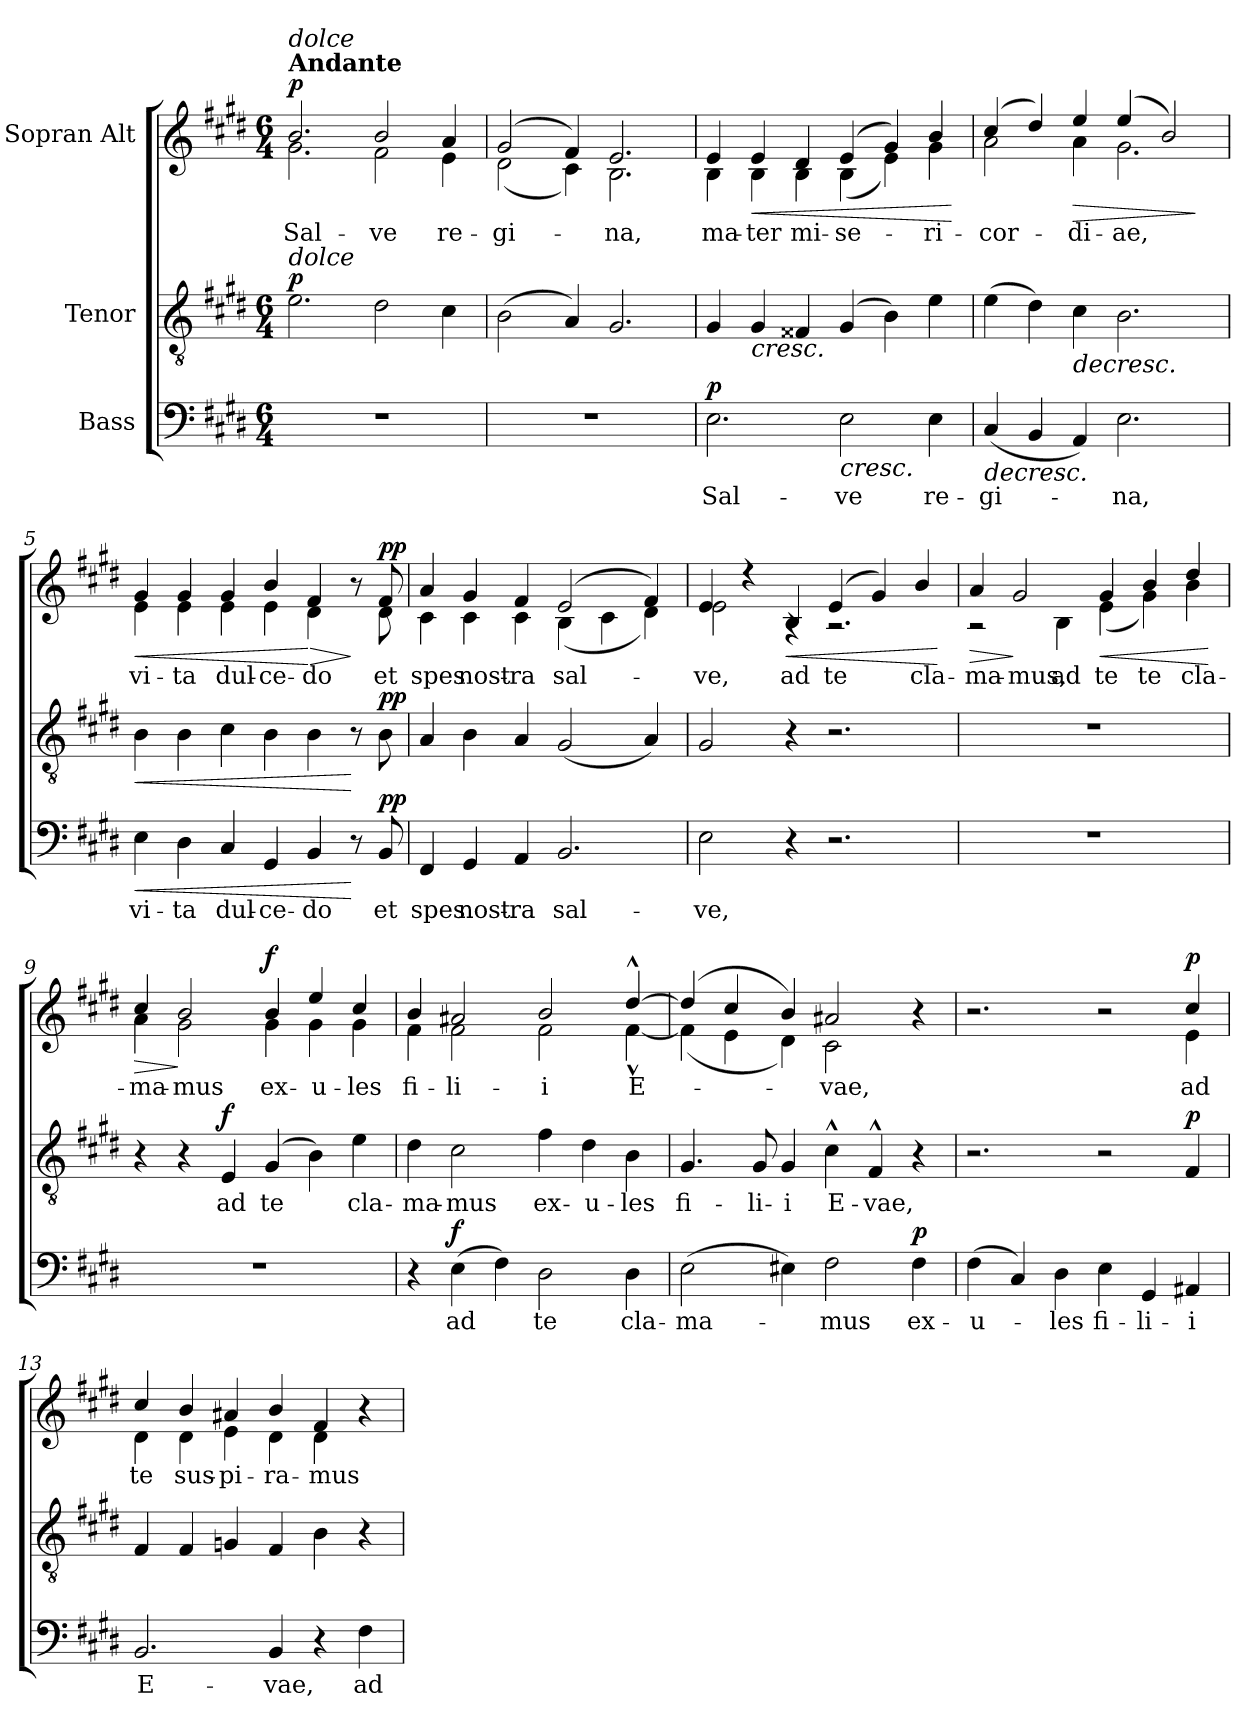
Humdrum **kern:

**kern	**text	**dynam	**kern	**text	**dynam	**kern	**text	**dynam
*part3	*part3	*part3	*part2	*part2	*part2	*part1	*part1	*part1
*staff3	*staff3	*staff3	*staff2	*staff2	*staff2	*staff1	*staff1	*staff1
*I"Bass	*	*	*I"Tenor	*	*	*I"Sopran Alt	*	*
*clefF4	*	*	*clefGv2	*	*	*clefG2	*	*
*k[f#c#g#d#]	*	*	*k[f#c#g#d#]	*	*	*k[f#c#g#d#]	*	*
*E:	*	*	*E:	*	*	*E:	*	*
*M6/4	*	*	*M6/4	*	*	*M6/4	*	*
*MM80	*	*	*MM80	*	*	*MM80	*	*
=1	=1	=1	=1	=1	=1	=1	=1	=1
*	*	*	*	*	*	*^	*	*
!	!	!	!	!	!	!LO:TX:a:B:t=Andante	!	!	!
!	!	!	!	!	!	!LO:TX:a:i:t=dolce	!	!	!
!	!	!	!LO:TX:a:i:t=dolce	!	!	!	!	!	!
!	!	!	!	!	!LO:DY:a	!	!	!	!LO:DY:a
1.r	.	.	2.e\	.	p	2.b/	2.g#\	Sal-	p
.	.	.	2d#\	.	.	2b/	2f#\	-ve	.
.	.	.	4c#\	.	.	4a/	4e\	re-	.
=2	=2	=2	=2	=2	=2	=2	=2	=2	=2
1.r	.	.	(>2B\	.	.	(>2g#/	(2d#\	-gi-	.
.	.	.	4A/)	.	.	4f#/)	4c#\)	.	.
.	.	.	2.G#/	.	.	2.e/	2.B\	-na,	.
=3	=3	=3	=3	=3	=3	=3	=3	=3	=3
!	!	!LO:DY:a	!	!	!	!	!	!	!
2.E\	Sal-	p	4G#/	.	.	4e/	4B\	ma-	.
!	!	!	!	!	!LO:HP:b	!	!	!	!LO:HP:b
.	.	.	4G#/	.	<	4e/	4B\	-ter	<
.	.	.	4F##X/	.	.	4d#/	4B\	mi-	.
!	!	!LO:HP:b	!	!	!	!	!	!	!
2E\	-ve	<	(>4G#/	.	.	(>4e/	(4B\	-se-	.
.	.	.	4B\)	.	.	4g#/)	4e\)	.	.
4E\	re-	.	4e\	.	.	4b/	4g#\	-ri-	.
*	*	*	*	*	*	*v	*v	*	*
.	.	.	.	.	.	.	.	[
=4	=4	=4	=4	=4	=4	=4	=4	=4
!	!	!LO:HP:b	!	!	!	!	!	!
*	*	*	*	*	*	*^	*	*
(4C#/	-gi-	>	(>4e\	.	.	(>4cc#/	2a\	-cor-	.
4BB/	.	.	4d#\)	.	.	4dd#/)	.	.	.
!	!	!	!	!	!LO:HP:b	!	!	!	!LO:HP:b
4AA/)	.	.	4c#\	.	>	4ee/	4a\	-di-	>
2.E\	-na,	.	2.B\	.	.	(4ee/	2.g#\	-ae,	.
.	.	.	.	.	.	2b/)	.	.	.
*	*	*	*	*	*	*v	*v	*	*
.	.	[	.	.	[	.	.	]
!!LO:LB:g=z
=5	=5	=5	=5	=5	=5	=5	=5	=5
!	!	!LO:HP:b	!	!	!LO:HP:b	!	!	!LO:HP:b
*	*	*	*	*	*	*^	*	*
4E\	vi-	<	4B\	.	<	4g#/	4e\	vi-	<
4D#\	-ta	.	4B\	.	.	4g#/	4e\	-ta	.
4C#/	dul-	.	4c#\	.	.	4g#/	4e\	dul-	.
4GG#/	-ce-	.	4B\	.	.	4b/	4e\	-ce-	.
!	!	!	!	!	!	!	!	!	!LO:HP:n=1:b
4BB/	-do	]	4B\	.	]	4f#/	4d#\	-do	[ >
8r	.	[	8r	.	[	8r	8ryy	.	]
!	!	!LO:DY:a	!	!	!LO:DY:a	!	!	!	!LO:DY:a
8BB/	et	pp	8B\	.	pp	8f#/	8d#\	et	pp
=6	=6	=6	=6	=6	=6	=6	=6	=6	=6
4FF#/	spes	.	4A/	.	.	4a/	4c#\	spes	.
4GG#/	nost-	.	4B\	.	.	4g#/	4c#\	nost-	.
4AA/	-ra	.	4A/	.	.	4f#/	4c#\	-ra	.
2.BB/	sal-	.	(2G#/	.	.	(>2e/	(4B\	sal-	.
.	.	.	.	.	.	.	4c#\	.	.
.	.	.	4A/)	.	.	4f#/)	4d#\)	.	.
=7	=7	=7	=7	=7	=7	=7	=7	=7	=7
2E\	-ve,	.	2G#/	.	.	4e/	2e\	-ve,	.
.	.	.	.	.	.	4r	.	.	.
!	!	!	!	!	!	!	!	!	!LO:HP:b
4r	.	.	4r	.	.	4B/	4rA	ad	<
2.r	.	.	2.r	.	.	(4e/	2.rA	te	.
.	.	.	.	.	.	4g#/)	.	.	.
.	.	.	.	.	.	4b/	.	cla-	.
*	*	*	*	*	*	*v	*v	*	*
.	.	.	.	.	.	.	.	[
=8	=8	=8	=8	=8	=8	=8	=8	=8
!	!	!	!	!	!	!	!	!LO:HP:b
*	*	*	*	*	*	*^	*	*
1.r	.	.	1.r	.	.	4a/	2rA	-ma-	>
.	.	.	.	.	.	2g#/	.	-mus,	]
.	.	.	.	.	.	.	4B\	ad	.
!	!	!	!	!	!	!	!	!	!LO:HP:b
.	.	.	.	.	.	4g#/	(4e\	te	<
.	.	.	.	.	.	4b/	4g#\)	te	.
.	.	.	.	.	.	4dd#/	4b\	cla-	.
*	*	*	*	*	*	*v	*v	*	*
.	.	.	.	.	.	.	.	[
=9	=9	=9	=9	=9	=9	=9	=9	=9
!	!	!	!	!	!	!	!	!LO:HP:b
*	*	*	*	*	*	*^	*	*
1.r	.	.	4r	.	.	4cc#/	4a\	-ma-	>
.	.	.	4r	.	.	2b/	2g#\	-mus	]
!	!	!	!	!	!LO:DY:a	!	!	!	!
.	.	.	4E/	ad	f	.	.	.	.
!	!	!	!	!	!	!	!	!	!LO:DY:a
.	.	.	(>4G#/	te	.	4b/	4g#\	ex-	f
.	.	.	4B\)	.	.	4ee/	4g#\	-u-	.
.	.	.	4e\	cla-	.	4cc#/	4g#\	-les	.
!!LO:LB:g=z	!!
=10	=10	=10	=10	=10	=10	=10	=10	=10	=10
4r	.	.	4d#\	-ma-	.	4b/	4f#\	fi-	.
!	!	!LO:DY:a	!	!	!	!	!	!	!
(>4E\	ad	f	2c#\	-mus	.	2a#X/	2f#\	-li-	.
4F#\)	.	.	.	.	.	.	.	.	.
2D#\	te	.	4f#\	ex-	.	2b/	2f#\	-i	.
.	.	.	4d#\	-u-	.	.	.	.	.
4D#\	cla-	.	4B\	-les	.	[4dd#^^/	[4f#^^\	E-	.
=11	=11	=11	=11	=11	=11	=11	=11	=11	=11
(>2E\	-ma-	.	4.G#/	fi-	.	(4dd#/]	(4f#\]	.	.
.	.	.	.	.	.	4cc#/	4e\	.	.
.	.	.	8G#/	-li-	.	.	.	.	.
4E#X\)	.	.	4G#/	-i	.	4b/)	4d#\)	.	.
2F#\	-mus	.	4c#^^\	E-	.	2a#X/	2c#\	-vae,	.
.	.	.	4F#^^/	-vae,	.	.	.	.	.
!	!	!LO:DY:a	!	!	!	!	!	!	!
4F#\	ex-	p	4r	.	.	4r	4ryy	.	.
=12	=12	=12	=12	=12	=12	=12	=12	=12	=12
(>4F#\	-u-	.	2.r	.	.	2.r	2.ryy	.	.
4C#/)	.	.	.	.	.	.	.	.	.
4D#\	-les	.	.	.	.	.	.	.	.
4E\	fi-	.	2r	.	.	2r	2ryy	.	.
4GG#/	-li-	.	.	.	.	.	.	.	.
!	!	!	!	!	!LO:DY:a	!	!	!	!LO:DY:a
4AA#X/	-i	.	4F#/	.	p	4cc#/	4e\	ad	p
=13	=13	=13	=13	=13	=13	=13	=13	=13	=13
2.BB/	E-	.	4F#/	.	.	4cc#/	4d#\	te	.
.	.	.	4F#/	.	.	4b/	4d#\	sus-	.
.	.	.	4Gn/	.	.	4a#X/	4e\	-pi-	.
4BB/	-vae,	.	4F#/	.	.	4b/	4d#\	-ra-	.
4r	.	.	4B\	.	.	4f#/	4d#\	-mus	.
4F#\	ad	.	4r	.	.	4r	4ryy	.	.
*	*	*	*	*	*	*v	*v	*	*
=	=	=	=	=	=	=	=	=
*-	*-	*-	*-	*-	*-	*-	*-	*-
